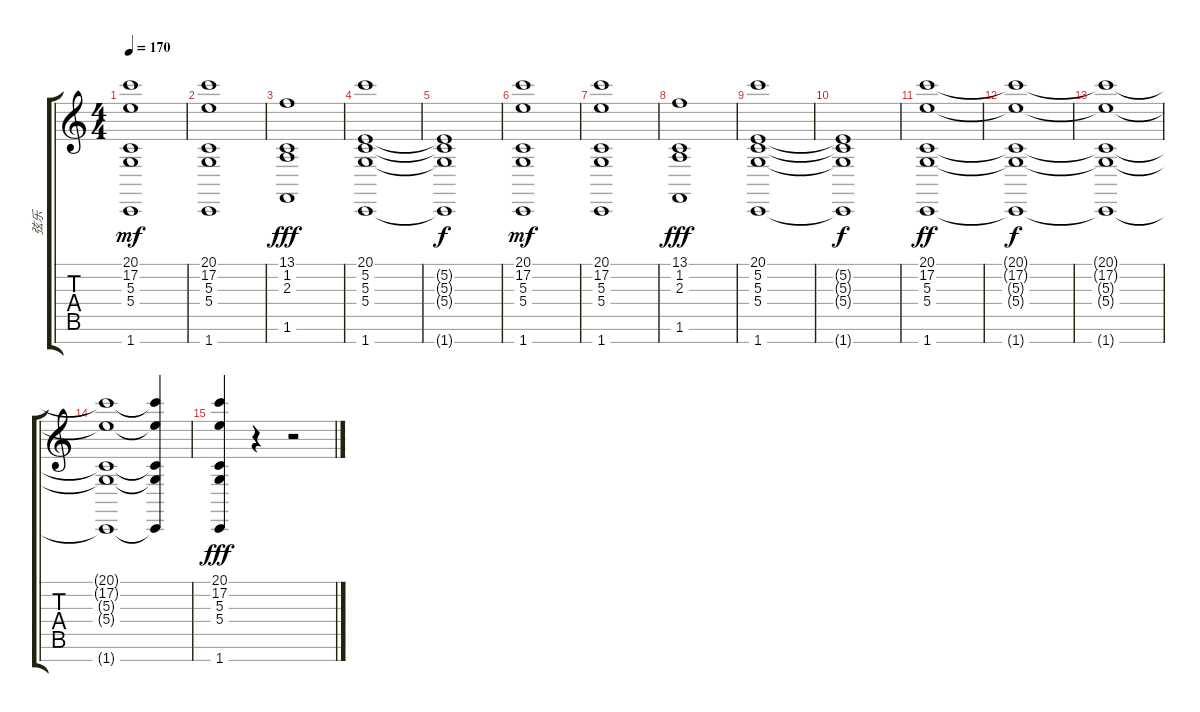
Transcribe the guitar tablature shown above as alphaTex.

\track ("弦乐" "弦乐") {instrument stringensemble1}
\staff {score tabs}
\tuning (E4 B3 G3 D3 A2 E2 B1) {hide}
\ts (4 4)
\tempo 170
\clef g2
\ks c
(20.1 17.2 5.3 5.4 1.7).1{dy mf volume 8 instrument synthstrings1} |
(20.1 17.2 5.3 5.4 1.7).1 |
(13.1 1.2 2.3 1.6).1{dy fff} |
(20.1 5.2 5.3 5.4 1.7).1 |
(5.2{t} 5.3{t} 5.4{t} 1.7{t}).1{dy f} |
(20.1 17.2 5.3 5.4 1.7).1{dy mf} |
(20.1 17.2 5.3 5.4 1.7).1 |
(13.1 1.2 2.3 1.6).1{dy fff} |
(20.1 5.2 5.3 5.4 1.7).1 |
(5.2{t} 5.3{t} 5.4{t} 1.7{t}).1{dy f} |
(20.1 17.2 5.3 5.4 1.7).1{dy ff} |
(20.1{t} 17.2{t} 5.3{t} 5.4{t} 1.7{t}).1{dy f} |
(20.1{t} 17.2{t} 5.3{t} 5.4{t} 1.7{t}).1 |
(20.1{t} 17.2{t} 5.3{t} 5.4{t} 1.7{t}).1 (20.1{t} 17.2{t} 5.3{t} 5.4{t} 1.7{t}).4 |
(20.1 17.2 5.3 5.4 1.7).4{dy fff} r.4 r.2
